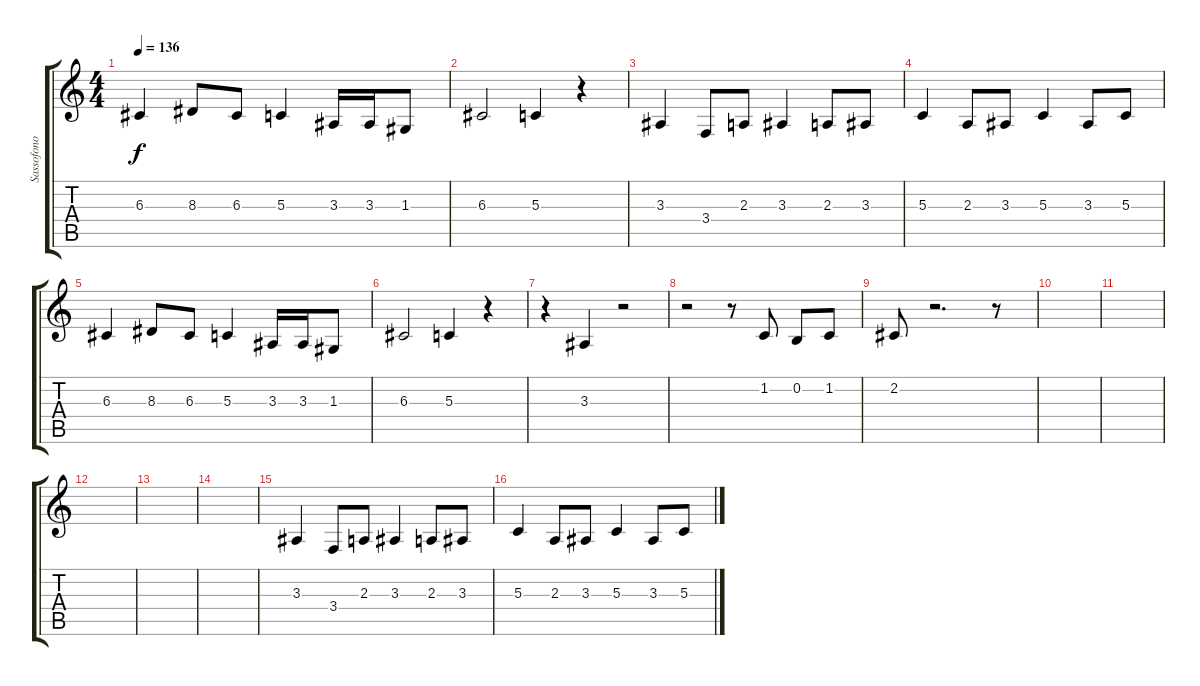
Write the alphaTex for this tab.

\track ("Sassofono" "Sassofono") {instrument tenorsax}
\staff {score tabs}
\tuning (E4 B3 G3 D3 A2 E2) {hide}
\ts (4 4)
\tempo 136
\clef g2
\ks c
6.3.4{dy f} 8.3.8 6.3.8 5.3.4 3.3.16 3.3.16 1.3.8 |
6.3.2 5.3.4 r.4 |
3.3.4 3.4.8 2.3.8 3.3.4 2.3.8 3.3.8 |
5.3.4 2.3.8 3.3.8 5.3.4 3.3.8 5.3.8 |
6.3.4 8.3.8 6.3.8 5.3.4 3.3.16 3.3.16 1.3.8 |
6.3.2 5.3.4 r.4 |
r.4 3.3.4 r.2 |
r.2 r.8 1.2.8 0.2.8 1.2.8 |
2.2.8 r.2{d} r.8 |
|
|
|
|
|
3.3.4 3.4.8 2.3.8 3.3.4 2.3.8 3.3.8 |
5.3.4 2.3.8 3.3.8 5.3.4 3.3.8 5.3.8
